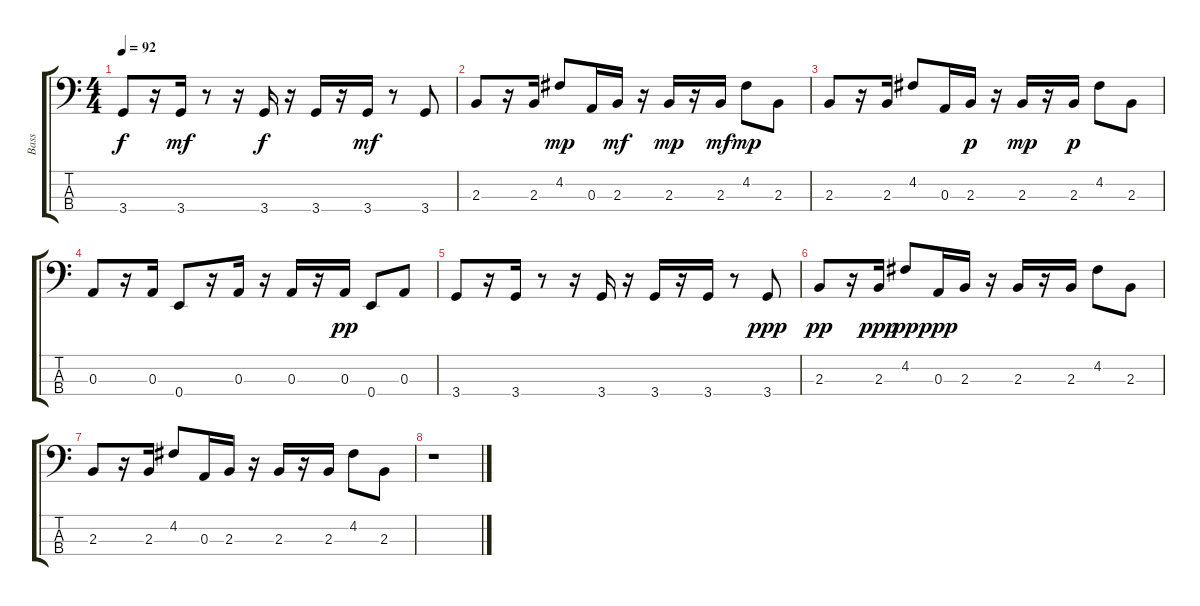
\track ("Bass" "Bass") {instrument electricbassfinger}
\staff {score tabs}
\tuning (G2 D2 A1 E1) {hide}
\ts (4 4)
\tempo 92
\clef f4
\ks c
3.4.8{dy f} r.16 3.4.16{dy mf} r.8 r.16 3.4.16{dy f} r.16 3.4.16 r.16 3.4.16{dy mf} r.8 3.4.8 |
2.3.8 r.16 2.3.16 4.2.8{dy mp} 0.3.16 2.3.16{dy mf} r.16 2.3.16{dy mp} r.16 2.3.16{dy mf} 4.2.8{dy mp} 2.3.8 |
2.3.8 r.16 2.3.16 4.2.8 0.3.16 2.3.16{dy p} r.16 2.3.16{dy mp} r.16 2.3.16{dy p} 4.2.8 2.3.8 |
0.3.8 r.16 0.3.16 0.4.8 r.16 0.3.16 r.16 0.3.16 r.16 0.3.16{dy pp} 0.4.8 0.3.8 |
3.4.8 r.16 3.4.16 r.8 r.16 3.4.16 r.16 3.4.16 r.16 3.4.16 r.8 3.4.8{dy ppp} |
2.3.8{dy pp} r.16 2.3.16{dy ppp} 4.2.8{dy pp} 0.3.16{dy ppp} 2.3.16 r.16 2.3.16 r.16 2.3.16 4.2.8 2.3.8 |
2.3.8 r.16 2.3.16 4.2.8 0.3.16 2.3.16 r.16 2.3.16 r.16 2.3.16 4.2.8 2.3.8 |
r.1
